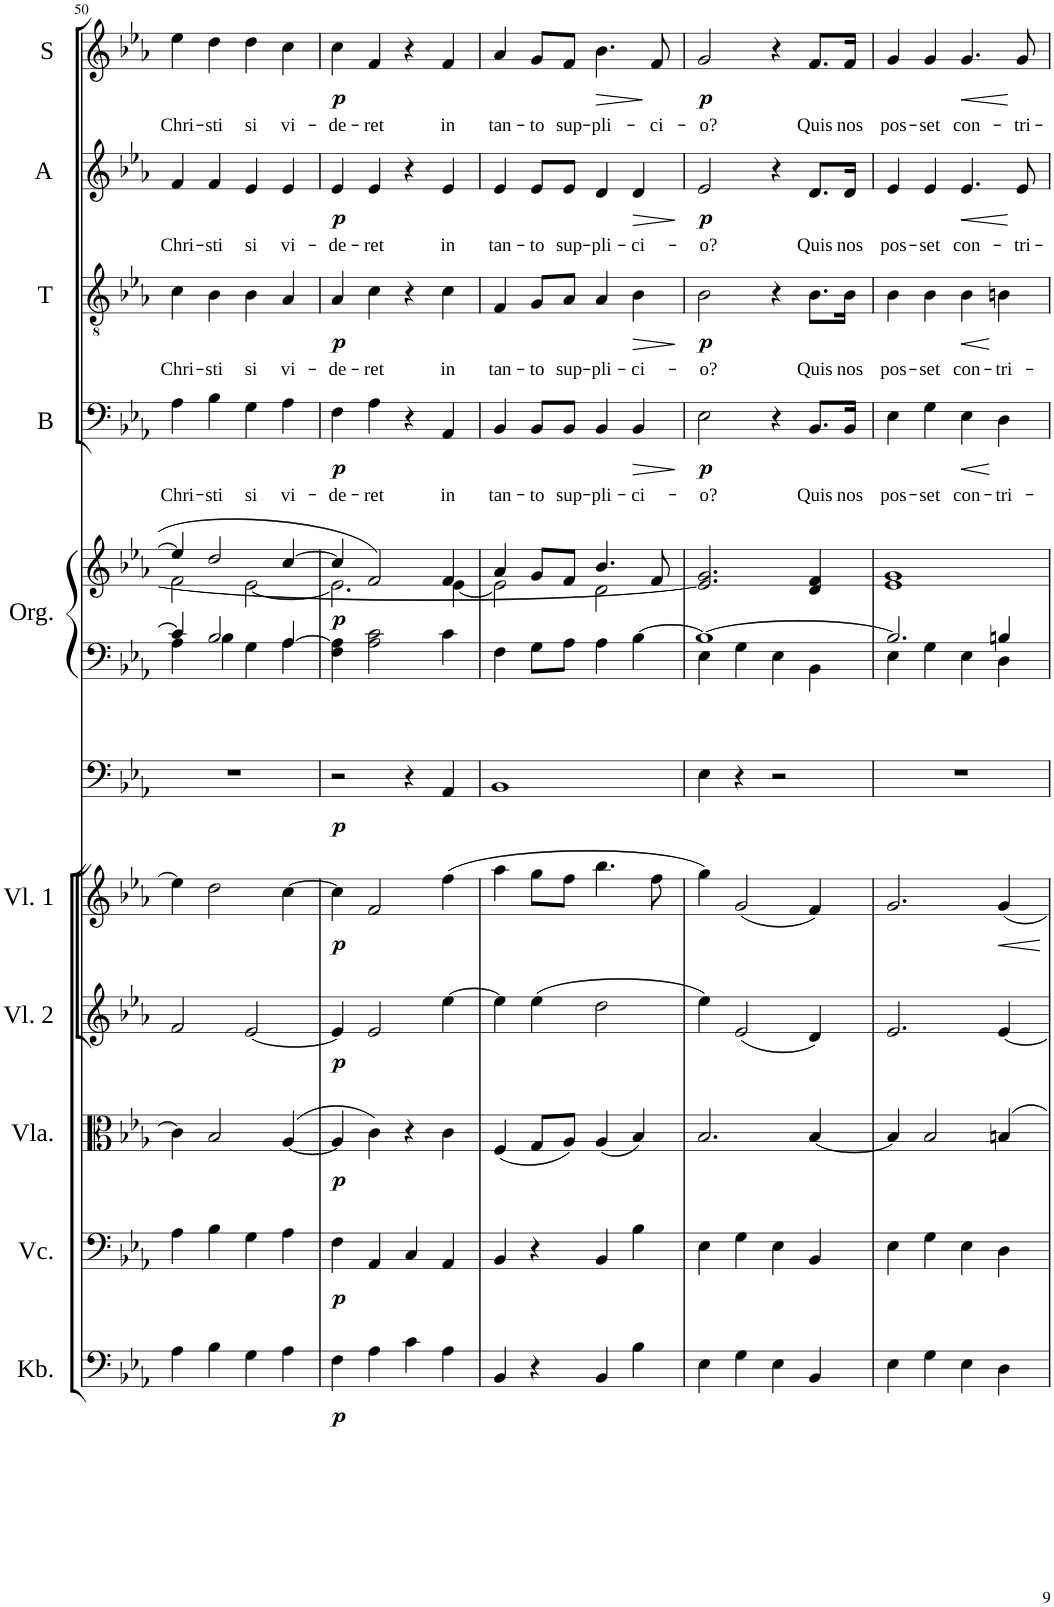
**kern	**dynam	**kern	**dynam	**kern	**dynam	**kern	**dynam	**kern	**dynam	**kern	**dynam	**kern	**kern	**dynam	**kern	**text	**dynam	**kern	**text	**dynam	**kern	**text	**dynam	**kern	**text	**dynam
*part11	*part11	*part10	*part10	*part9	*part9	*part8	*part8	*part7	*part7	*part6	*part6	*part5	*part5	*part5	*part4	*part4	*part4	*part3	*part3	*part3	*part2	*part2	*part2	*part1	*part1	*part1
*staff12	*staff12	*staff11	*staff11	*staff10	*staff10	*staff9	*staff9	*staff8	*staff8	*staff7	*staff7	*staff6	*staff5	*staff5/6	*staff4	*staff4	*staff4	*staff3	*staff3	*staff3	*staff2	*staff2	*staff2	*staff1	*staff1	*staff1
*I"Kontrabass	*	*I"Cello	*	*I"Viola	*	*I"Violine 2	*	*I"Violine 1	*	*	*	*I"Orgel	*	*	*I"Bass	*	*	*I"Tenor	*	*	*I"Alt	*	*	*I"Sopran	*	*
*I'Kb.	*	*	*	*I'Vla.	*	*I'Vl. 2	*	*I'Vl. 1	*	*	*	*I'Org.	*	*	*I'B	*	*	*I'T	*	*	*I'A	*	*	*I'S	*	*
!!LO:PB:g=z
*clefF4	*	*clefF4	*	*clefC3	*	*clefG2	*	*clefG2	*	*clefF4	*	*clefF4	*clefG2	*	*clefF4	*	*	*clefGv2	*	*	*clefG2	*	*	*clefG2	*	*
*Trd7c12	*	*	*	*	*	*	*	*	*	*	*	*	*	*	*	*	*	*	*	*	*	*	*	*	*	*
*k[b-e-a-]	*	*k[b-e-a-]	*	*k[b-e-a-]	*	*k[b-e-a-]	*	*k[b-e-a-]	*	*k[b-e-a-]	*	*k[b-e-a-]	*k[b-e-a-]	*	*k[b-e-a-]	*	*	*k[b-e-a-]	*	*	*k[b-e-a-]	*	*	*k[b-e-a-]	*	*
*M4/4	*	*M4/4	*	*M4/4	*	*M4/4	*	*M4/4	*	*M4/4	*	*M4/4	*M4/4	*	*M4/4	*	*	*M4/4	*	*	*M4/4	*	*	*M4/4	*	*
*met(c)	*	*met(c)	*	*met(c)	*	*met(c)	*	*met(c)	*	*met(c)	*	*met(c)	*met(c)	*	*met(c)	*	*	*met(c)	*	*	*met(c)	*	*	*met(c)	*	*
=50	=50	=50	=50	=50	=50	=50	=50	=50	=50	=50	=50	=50	=50	=50	=50	=50	=50	=50	=50	=50	=50	=50	=50	=50	=50	=50
*	*	*	*	*	*	*	*	*	*	*	*	*^	*^	*	*	*	*	*	*	*	*	*	*	*	*	*
!	!	!	!	!	!	!	!	!	!	!	!	!	!	!	!	!	!	!LO:LY:b	!	!	!LO:LY:b	!	!	!LO:LY:b	!	!	!LO:LY:b	!
4A-\	.	4A-\	.	4c\]	.	2f/	.	4ee-\]	.	1r	.	4c/]	4A-\	4ee-/]	2f\	.	4A-\	Chri-	.	4c\	Chri-	.	4f/	Chri-	.	4ee-\	Chri-	.
!	!	!	!	!	!	!	!	!	!	!	!	!	!	!	!	!	!	!LO:LY:b	!	!	!LO:LY:b	!	!	!LO:LY:b	!	!	!LO:LY:b	!
4B-\	.	4B-\	.	2B-/	.	.	.	2dd\	.	.	.	2B-/	4B-\	2dd/	.	.	4B-\	-sti	.	4B-\	-sti	.	4f/	-sti	.	4dd\	-sti	.
!	!	!	!	!	!	!	!	!	!	!	!	!	!	!	!	!	!	!LO:LY:b	!	!	!LO:LY:b	!	!	!LO:LY:b	!	!	!LO:LY:b	!
4G\	.	4G\	.	.	.	[2e-/	.	.	.	.	.	.	4G\	.	[2e-\	.	4G\	si	.	4B-\	si	.	4e-/	si	.	4dd\	si	.
!	!	!	!	!	!	!	!	!	!	!	!	!	!	!	!	!	!	!LO:LY:b	!	!	!LO:LY:b	!	!	!LO:LY:b	!	!	!LO:LY:b	!
4A-\	.	4A-\	.	([4A-/	.	.	.	[4cc\	.	.	.	[4A-/	4A-\	[4cc/	.	.	4A-\	vi-	.	4A-/	vi-	.	4e-/	vi-	.	4cc\	vi-	.
=51	=51	=51	=51	=51	=51	=51	=51	=51	=51	=51	=51	=51	=51	=51	=51	=51	=51	=51	=51	=51	=51	=51	=51	=51	=51	=51	=51	=51
!	!LO:DY:b	!	!LO:DY:b	!	!LO:DY:b	!	!LO:DY:b	!	!LO:DY:b	!	!LO:DY:b	!	!	!	!	!LO:DY:b	!	!LO:LY:b	!LO:DY:b	!	!LO:LY:b	!LO:DY:b	!	!LO:LY:b	!LO:DY:b	!	!LO:LY:b	!LO:DY:b
*	*	*	*	*	*	*	*	*	*	*	*	*v	*v	*	*	*	*	*	*	*	*	*	*	*	*	*	*	*
4F\	p	4F\	p	4A-/]	p	4e-/]	p	4cc\]	p	2r	p	4F\ 4A-\]	4cc/]	2.e-\]	p	4F\	-de-	p	4A-/	-de-	p	4e-/	-de-	p	4cc\	-de-	p
!	!	!	!	!	!	!	!	!	!	!	!	!	!	!	!	!	!LO:LY:b	!	!	!LO:LY:b	!	!	!LO:LY:b	!	!	!LO:LY:b	!
4A-\	.	4AA-/	.	4c\)	.	2e-/	.	2f/	.	.	.	2A-\ 2c\	2f/	.	.	4A-\	-ret	.	4c\	-ret	.	4e-/	-ret	.	4f/	-ret	.
4c\	.	4C/	.	4r	.	.	.	.	.	4r	.	.	.	.	.	4r	.	.	4r	.	.	4r	.	.	4r	.	.
!	!	!	!	!	!	!	!	!	!	!	!	!	!	!	!	!	!LO:LY:b	!	!	!LO:LY:b	!	!	!LO:LY:b	!	!	!LO:LY:b	!
4A-\	.	4AA-/	.	4c\	.	[4ee-\	.	(4ff\	.	4AA-/	.	4c\	4f/	[4e-\	.	4AA-/	in	.	4c\	in	.	4e-/	in	.	4f/	in	.
=52	=52	=52	=52	=52	=52	=52	=52	=52	=52	=52	=52	=52	=52	=52	=52	=52	=52	=52	=52	=52	=52	=52	=52	=52	=52	=52	=52
!	!	!	!	!	!	!	!	!	!	!	!	!	!	!	!	!	!LO:LY:b	!	!	!LO:LY:b	!	!	!LO:LY:b	!	!	!LO:LY:b	!
4BB-/	.	4BB-/	.	(4F/	.	4ee-\]	.	4aa-\	.	1BB-	.	4F\	4a-/	2e-\]	.	4BB-/	tan-	.	4F/	tan-	.	4e-/	tan-	.	4a-/	tan-	.
!	!	!	!	!	!	!	!	!	!	!	!	!	!	!	!	!	!LO:LY:b	!	!	!LO:LY:b	!	!	!LO:LY:b	!	!	!LO:LY:b	!
4r	.	4r	.	8G/L	.	(4ee-\	.	8gg\L	.	.	.	8G\L	8g/L	.	.	8BB-/L	-to	.	8G/L	-to	.	8e-/L	-to	.	8g/L	-to	.
!	!	!	!	!	!	!	!	!	!	!	!	!	!	!	!	!	!LO:LY:b	!	!	!LO:LY:b	!	!	!LO:LY:b	!	!	!LO:LY:b	!
.	.	.	.	8A-/J)	.	.	.	8ff\J	.	.	.	8A-\J	8f/J	.	.	8BB-/J	sup-	.	8A-/J	sup-	.	8e-/J	sup-	.	8f/J	sup-	.
!	!	!	!	!	!	!	!	!	!	!	!	!	!	!	!	!	!LO:LY:b	!	!	!LO:LY:b	!	!	!LO:LY:b	!	!	!LO:LY:b	!LO:HP:b
4BB-/	.	4BB-/	.	(4A-/	.	2dd\	.	4.bb-\	.	.	.	4A-\	4.b-/	2d\	.	4BB-/	-pli-	.	4A-/	-pli-	.	4d/	-pli-	.	4.b-\	-pli-	>
!	!	!	!	!	!	!	!	!	!	!	!	!	!	!	!	!	!LO:LY:b	!LO:HP:b	!	!LO:LY:b	!LO:HP:b	!	!LO:LY:b	!LO:HP:b	!	!	!
4B-\	.	4B-\	.	4B-/)	.	.	.	.	.	.	.	[4B-\	.	.	.	4BB-/	-ci-	>	4B-\	-ci-	>	4d/	-ci-	>	.	.	.
!	!	!	!	!	!	!	!	!	!	!	!	!	!	!	!	!	!	!	!	!	!	!	!	!	!	!LO:LY:b	!
.	.	.	.	.	.	.	.	8ff\	.	.	.	.	8f/	.	.	.	.	.	.	.	.	.	.	.	8f/	-ci-	]
*	*	*	*	*	*	*	*	*	*	*	*	*	*v	*v	*	*	*	*	*	*	*	*	*	*	*	*	*
.	.	.	.	.	.	.	.	.	.	.	.	.	.	.	.	.	]	.	.	]	.	.	]	.	.	.
=53	=53	=53	=53	=53	=53	=53	=53	=53	=53	=53	=53	=53	=53	=53	=53	=53	=53	=53	=53	=53	=53	=53	=53	=53	=53	=53
*	*	*	*	*	*	*	*	*	*	*	*	*^	*	*	*	*	*	*	*	*	*	*	*	*	*	*
!	!	!	!	!	!	!	!	!	!	!	!	!	!	!	!	!	!LO:LY:b	!LO:DY:b	!	!LO:LY:b	!LO:DY:b	!	!LO:LY:b	!LO:DY:b	!	!LO:LY:b	!LO:DY:b
4E-\	.	4E-\	.	2.B-/	.	4ee-\)	.	4gg\)	.	4E-\	.	1B-_	4E-\	2.e-/] 2.g/	.	2E-\	-o?	p	2B-\	-o?	p	2e-/	-o?	p	2g/	-o?	p
4G\	.	4G\	.	.	.	(2e-/	.	(2g/	.	4r	.	.	4G\	.	.	.	.	.	.	.	.	.	.	.	.	.	.
4E-\	.	4E-\	.	.	.	.	.	.	.	2r	.	.	4E-\	.	.	4r	.	.	4r	.	.	4r	.	.	4r	.	.
!	!	!	!	!	!	!	!	!	!	!	!	!	!	!	!	!	!LO:LY:b	!	!	!LO:LY:b	!	!	!LO:LY:b	!	!	!LO:LY:b	!
4BB-/	.	4BB-/	.	[4B-/	.	4d/)	.	4f/)	.	.	.	.	4BB-\	4d/ 4f/	.	8.BB-/L	Quis	.	8.B-\L	Quis	.	8.d/L	Quis	.	8.f/L	Quis	.
!	!	!	!	!	!	!	!	!	!	!	!	!	!	!	!	!	!LO:LY:b	!	!	!LO:LY:b	!	!	!LO:LY:b	!	!	!LO:LY:b	!
.	.	.	.	.	.	.	.	.	.	.	.	.	.	.	.	16BB-/Jk	nos	.	16B-\Jk	nos	.	16d/Jk	nos	.	16f/Jk	nos	.
=54	=54	=54	=54	=54	=54	=54	=54	=54	=54	=54	=54	=54	=54	=54	=54	=54	=54	=54	=54	=54	=54	=54	=54	=54	=54	=54	=54
!	!	!	!	!	!	!	!	!	!	!	!	!	!	!	!	!	!LO:LY:b	!	!	!LO:LY:b	!	!	!LO:LY:b	!	!	!LO:LY:b	!
4E-\	.	4E-\	.	4B-/]	.	2.e-/	.	2.g/	.	1r	.	2.B-/]	4E-\	1e- 1g	.	4E-\	pos-	.	4B-\	pos-	.	4e-/	pos-	.	4g/	pos-	.
!	!	!	!	!	!	!	!	!	!	!	!	!	!	!	!	!	!LO:LY:b	!	!	!LO:LY:b	!	!	!LO:LY:b	!	!	!LO:LY:b	!
4G\	.	4G\	.	2B-/	.	.	.	.	.	.	.	.	4G\	.	.	4G\	-set	.	4B-\	-set	.	4e-/	-set	.	4g/	-set	.
!	!	!	!	!	!	!	!	!	!	!	!	!	!	!	!	!	!LO:LY:b	!LO:HP:b	!	!LO:LY:b	!LO:HP:b	!	!LO:LY:b	!LO:HP:b	!	!LO:LY:b	!LO:HP:b
4E-\	.	4E-\	.	.	.	.	.	.	.	.	.	.	4E-\	.	.	4E-\	con-	<	4B-\	con-	<	4.e-/	con-	<	4.g/	con-	<
!	!	!	!	!	!	!	!	!	!LO:HP:b	!	!	!	!	!	!	!	!LO:LY:b	!	!	!LO:LY:b	!	!	!	!	!	!	!
4D\	.	4D\	.	4Bn/	.	[4e-/	.	4g/	<	.	.	4Bn/	4D\	.	.	4D\	-tri-	[	4Bn\	-tri-	[	.	.	.	.	.	.
!	!	!	!	!	!	!	!	!	!	!	!	!	!	!	!	!	!	!	!	!	!	!	!LO:LY:b	!	!	!LO:LY:b	!
.	.	.	.	.	.	.	.	.	.	.	.	.	.	.	.	.	.	.	.	.	.	8e-/	-tri-	[	8g/	-tri-	[
*	*	*	*	*	*	*	*	*	*	*	*	*v	*v	*	*	*	*	*	*	*	*	*	*	*	*	*	*
.	.	.	.	.	.	.	.	.	[	.	.	.	.	.	.	.	.	.	.	.	.	.	.	.	.	.
=	=	=	=	=	=	=	=	=	=	=	=	=	=	=	=	=	=	=	=	=	=	=	=	=	=	=
*-	*-	*-	*-	*-	*-	*-	*-	*-	*-	*-	*-	*-	*-	*-	*-	*-	*-	*-	*-	*-	*-	*-	*-	*-	*-	*-
